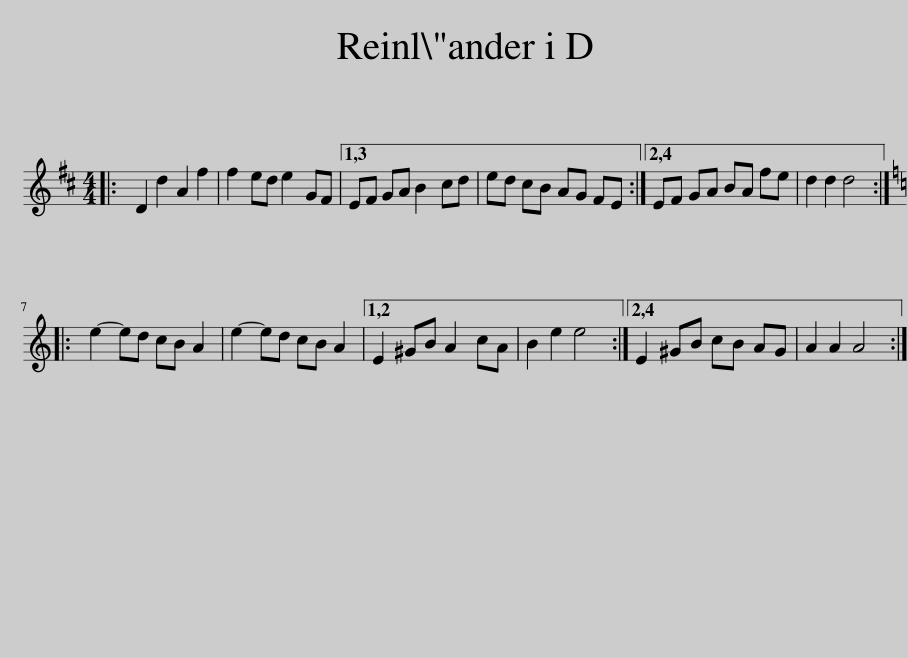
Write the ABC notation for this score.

X:1
L:1/8
M:4/4
I:linebreak $
K:D
V:1 treble
V:1
|: D2 d2 A2 f2 | f2 ed e2 GF |1,3 EF GA B2 cd | ed cB AG FE :|2,4 EF GA BA fe | %5
 d2 d2 d4 ::$[K:Amin] e2- ed cB A2 | e2- ed cB A2 |1,2 E2 ^GB A2 cA | B2 e2 e4 :|2,4 %10
 E2 ^GB cB AG | A2 A2 A4 :| %12
